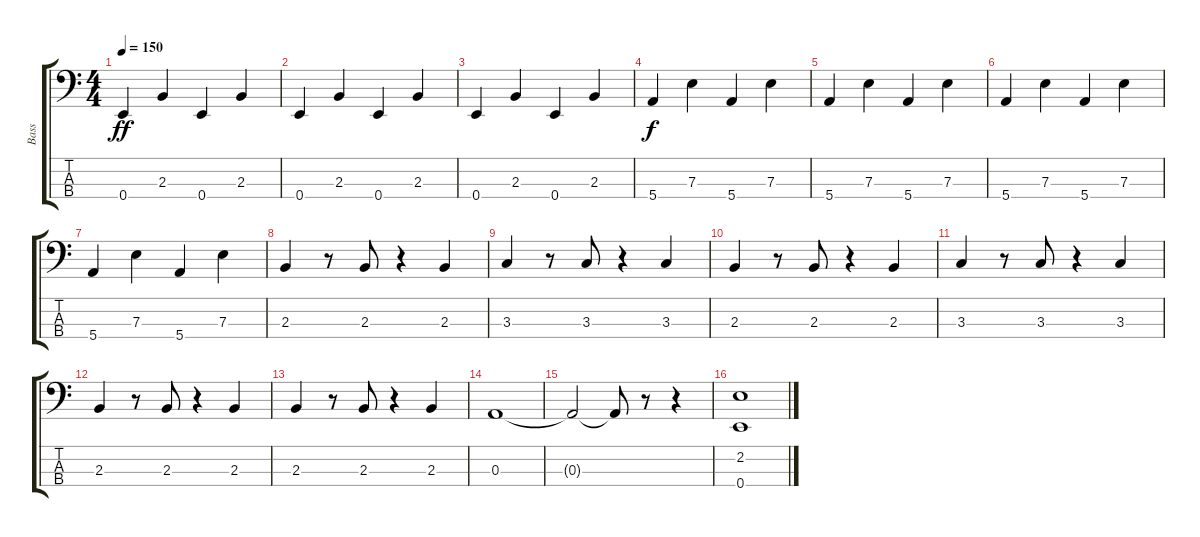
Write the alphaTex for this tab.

\track ("Bass" "Bass") {instrument acousticbass}
\staff {score tabs}
\tuning (G2 D2 A1 E1) {hide}
\ts (4 4)
\tempo 150
\clef f4
\ks c
0.4.4{dy ff} 2.3.4 0.4.4 2.3.4 |
0.4.4 2.3.4 0.4.4 2.3.4 |
0.4.4 2.3.4 0.4.4 2.3.4 |
5.4.4{dy f} 7.3.4 5.4.4 7.3.4 |
5.4.4 7.3.4 5.4.4 7.3.4 |
5.4.4 7.3.4 5.4.4 7.3.4 |
5.4.4 7.3.4 5.4.4 7.3.4 |
2.3.4 r.8 2.3.8 r.4 2.3.4 |
3.3.4 r.8 3.3.8 r.4 3.3.4 |
2.3.4 r.8 2.3.8 r.4 2.3.4 |
3.3.4 r.8 3.3.8 r.4 3.3.4 |
2.3.4 r.8 2.3.8 r.4 2.3.4 |
2.3.4 r.8 2.3.8 r.4 2.3.4 |
0.3.1 |
0.3{t}.2 0.3{t}.8 r.8 r.4 |
(2.2 0.4).1
